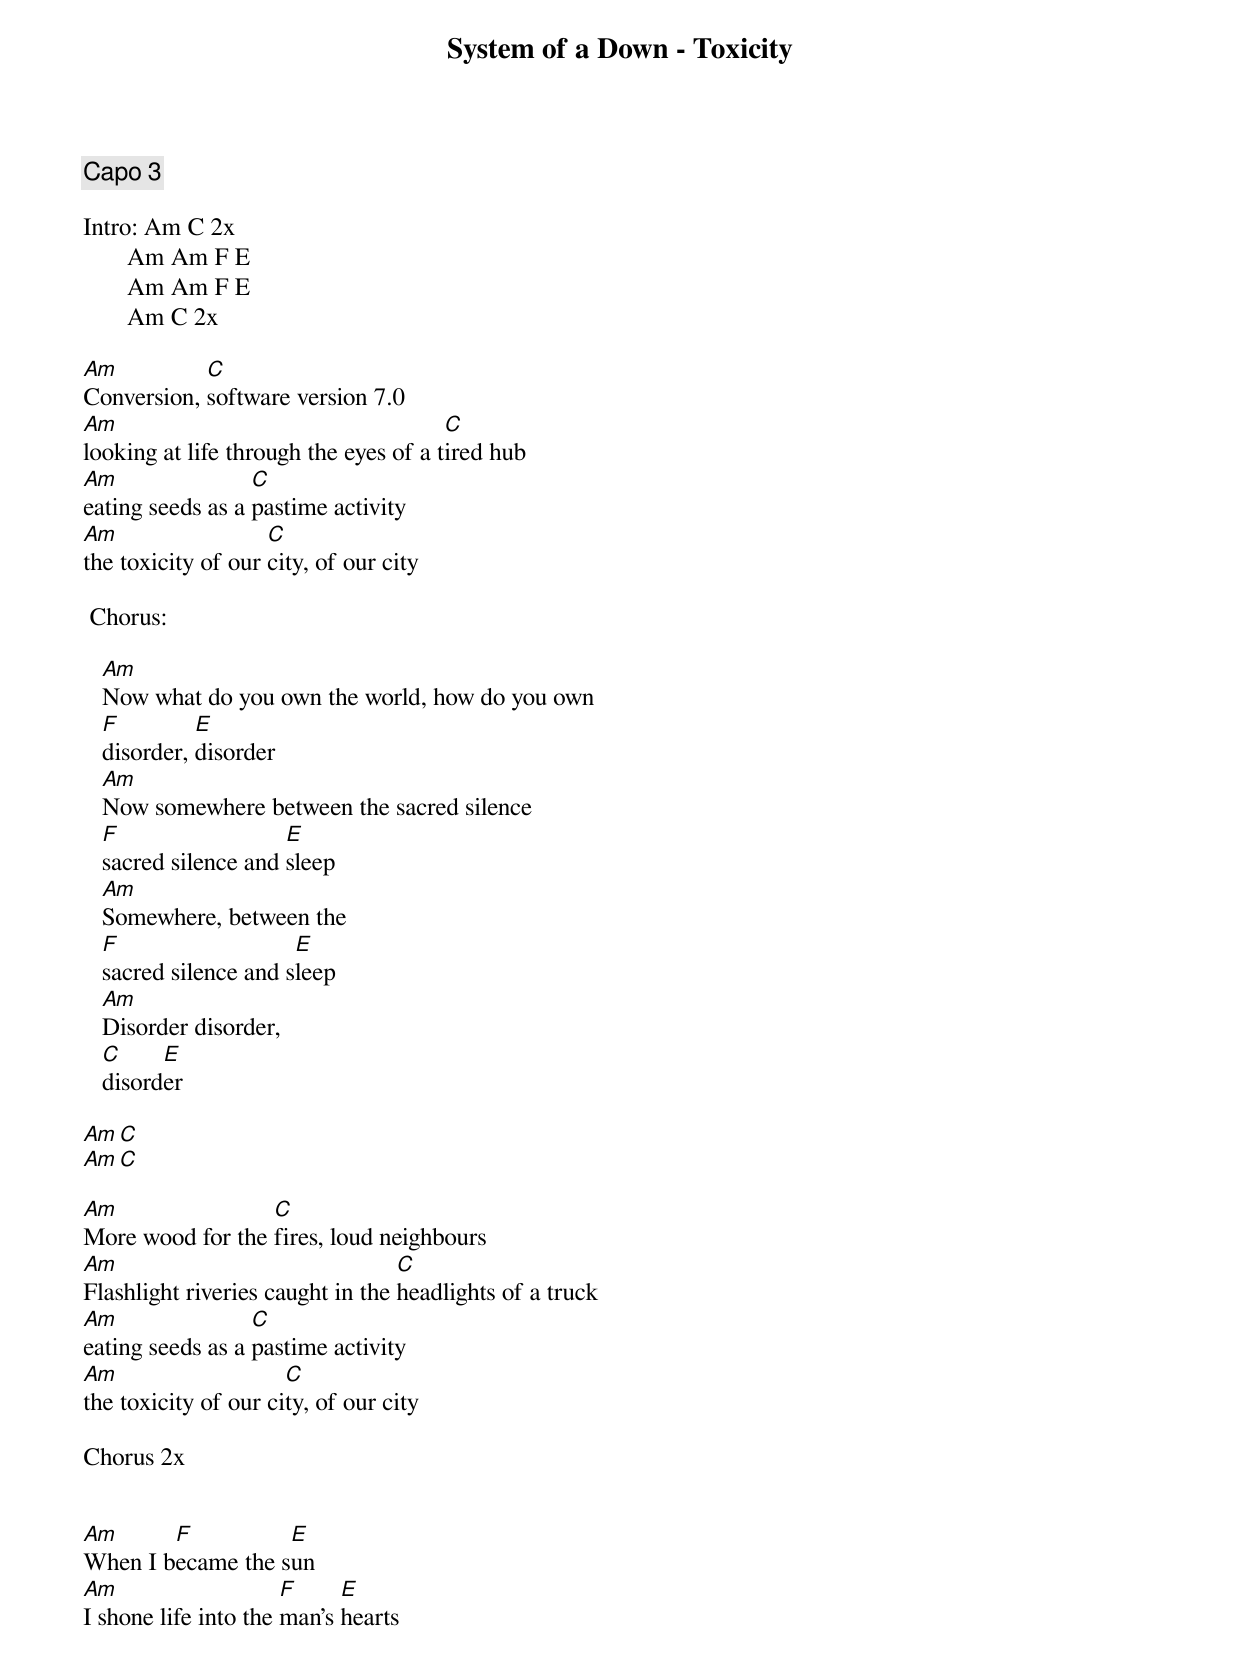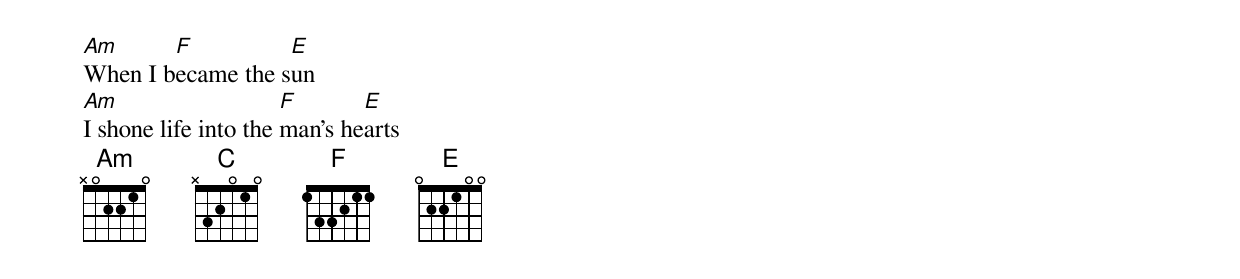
System of a Down - Toxicity

Capo 3

Intro: Am C 2x
       Am Am F E
       Am Am F E
       Am C 2x

Am          C
Conversion, software version 7.0
Am                                     C
looking at life through the eyes of a tired hub
Am                C
eating seeds as a pastime activity
Am                  C
the toxicity of our city, of our city

 Chorus:

   Am
   Now what do you own the world, how do you own
   F         E
   disorder, disorder
   Am
   Now somewhere between the sacred silence
   F                  E
   sacred silence and sleep
   Am
   Somewhere, between the
   F                   E
   sacred silence and sleep
   Am
   Disorder disorder,
   C     E
   disorder

 Am C
 Am C

Am                C
More wood for the fires, loud neighbours
Am                                C
Flashlight riveries caught in the headlights of a truck
Am                C
eating seeds as a pastime activity
Am                    C
the toxicity of our city, of our city

Chorus 2x


Am      F          E
When I became the sun
Am                    F     E
I shone life into the man's hearts
Am      F          E
When I became the sun
Am                    F       E
I shone life into the man's hearts
